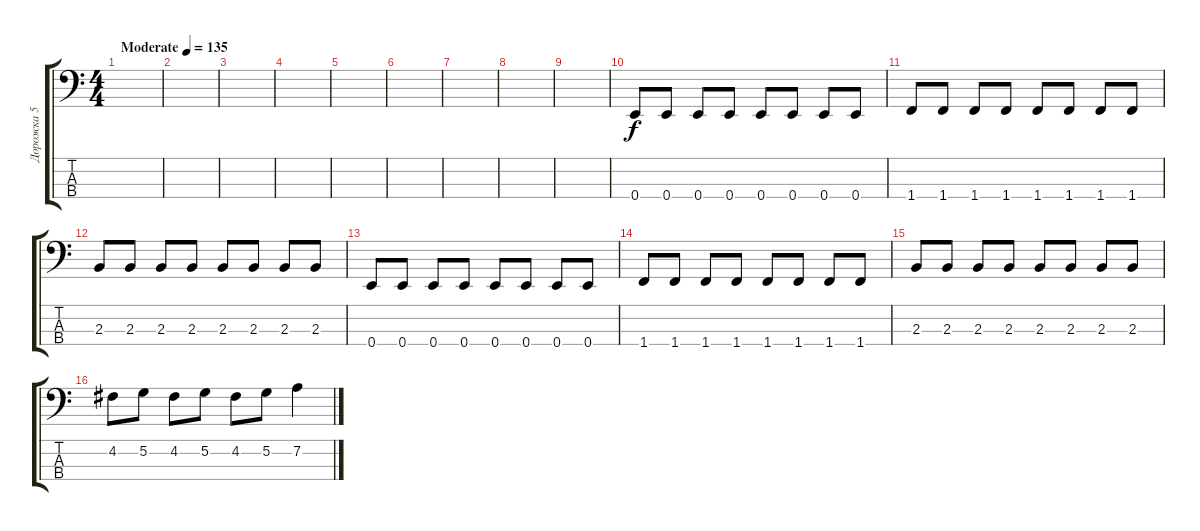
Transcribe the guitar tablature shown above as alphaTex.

\track ("Дорожка 5" "Дорожка 5") {instrument electricbassfinger}
\staff {score tabs}
\tuning (G2 D2 A1 E1) {hide}
\ts (4 4)
\tempo (135 "Moderate")
\clef f4
\ks c
|
|
|
|
|
|
|
|
|
0.4.8 0.4.8 0.4.8 0.4.8 0.4.8 0.4.8 0.4.8 0.4.8 |
1.4.8 1.4.8 1.4.8 1.4.8 1.4.8 1.4.8 1.4.8 1.4.8 |
2.3.8 2.3.8 2.3.8 2.3.8 2.3.8 2.3.8 2.3.8 2.3.8 |
0.4.8 0.4.8 0.4.8 0.4.8 0.4.8 0.4.8 0.4.8 0.4.8 |
1.4.8 1.4.8 1.4.8 1.4.8 1.4.8 1.4.8 1.4.8 1.4.8 |
2.3.8 2.3.8 2.3.8 2.3.8 2.3.8 2.3.8 2.3.8 2.3.8 |
4.2.8 5.2.8 4.2.8 5.2.8 4.2.8 5.2.8 7.2.4
